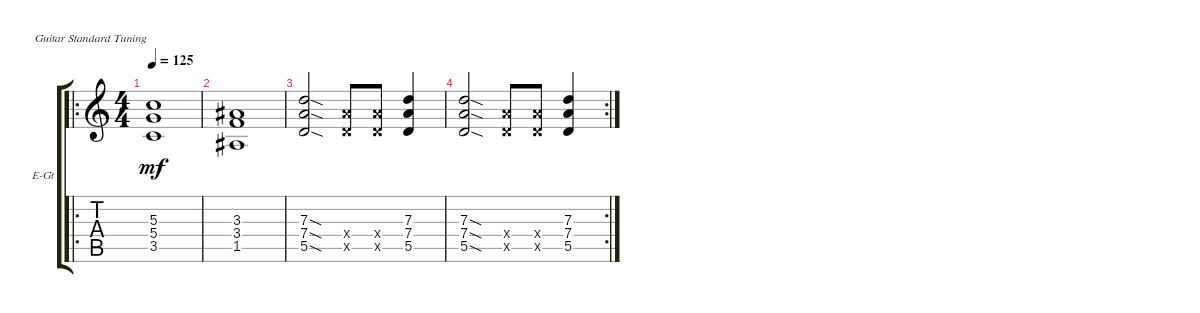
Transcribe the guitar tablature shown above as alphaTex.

\defaultSystemsLayout 4
\bracketExtendMode groupsimilarinstruments
\firstSystemTrackNameOrientation horizontal
\otherSystemsTrackNameOrientation horizontal
\track ("Electric Guitar" "E-Gt") {instrument distortionguitar}
\staff {score tabs}
\tuning (E4 B3 G3 D3 A2 E2)
\ro
\ts (4 4)
\tempo 125
\clef g2
\ks c
(3.5 5.4 5.3).1{dy mf} |
(1.5 3.4 3.3).1 |
(5.5{sod} 7.4{sod} 7.3{sod}).2 (5.5{x} 7.4{x}).8 (5.5{x} 7.4{x}).8 (5.5 7.4 7.3).4 |
\rc 2
(5.5{sod} 7.4{sod} 7.3{sod}).2 (5.5{x} 7.4{x}).8 (5.5{x} 7.4{x}).8 (5.5 7.4 7.3).4
